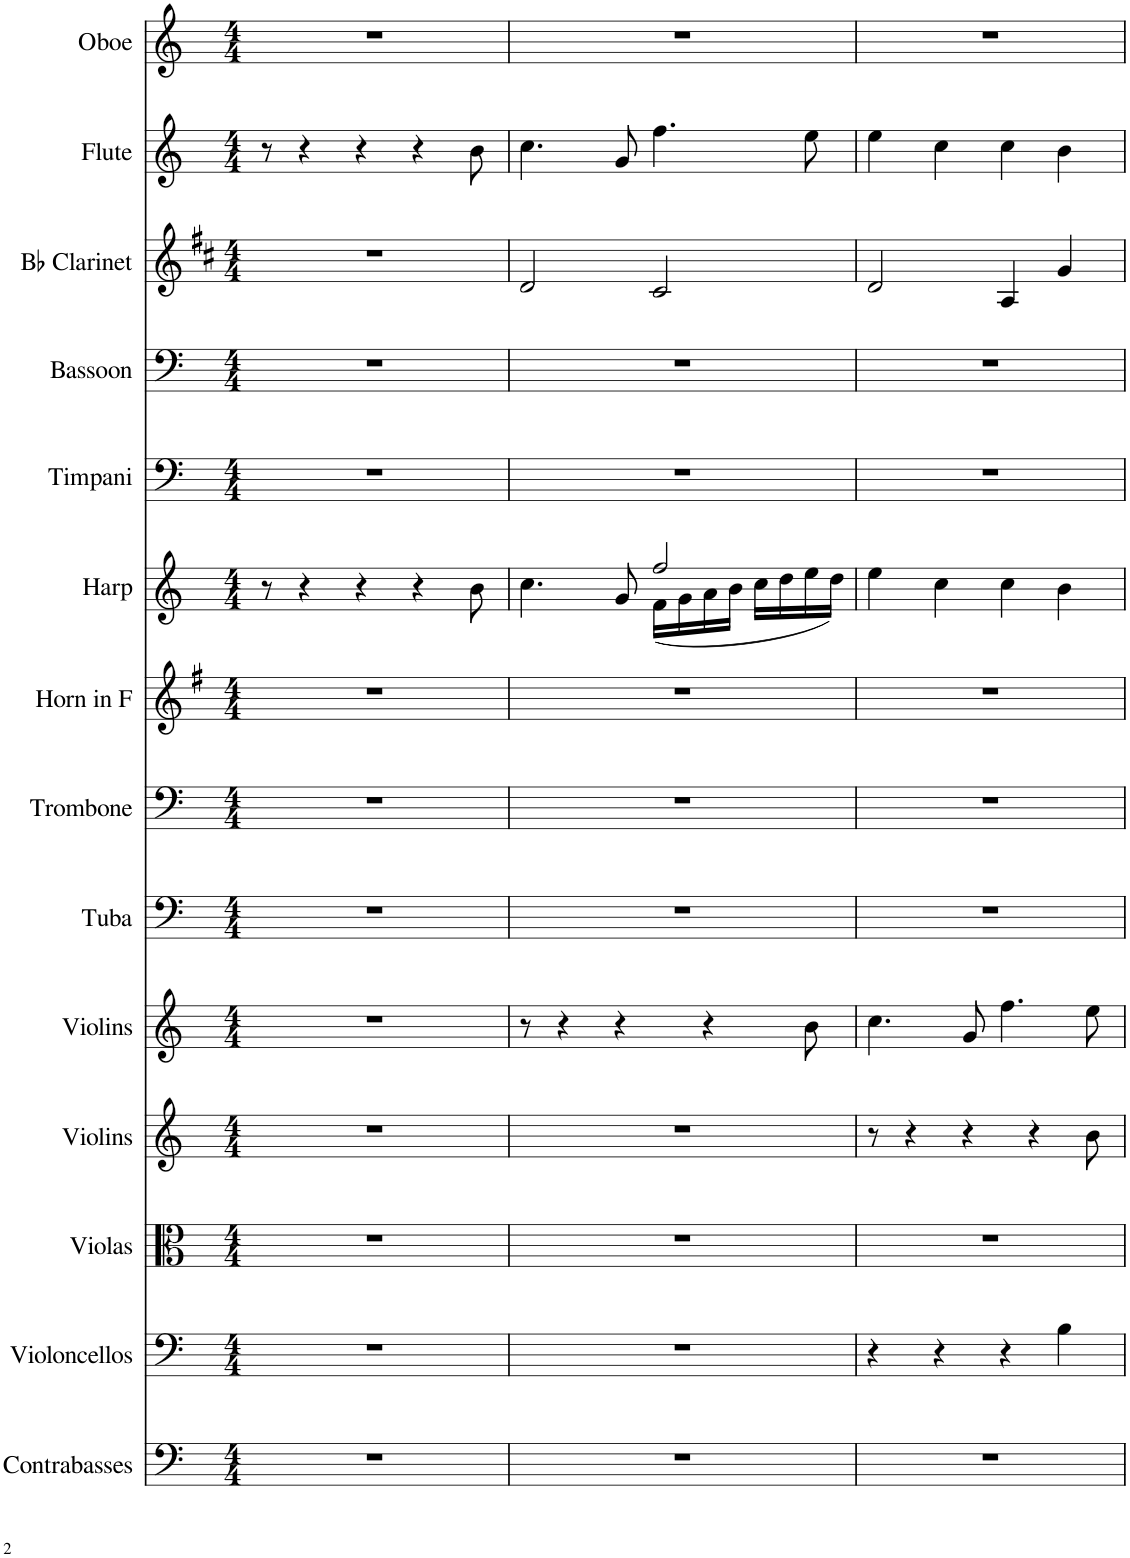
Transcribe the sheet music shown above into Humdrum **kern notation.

**kern	**kern	**kern	**kern	**kern	**kern	**kern	**kern	**kern	**kern	**kern	**kern	**kern	**kern
*part14	*part13	*part12	*part11	*part10	*part9	*part8	*part7	*part6	*part5	*part4	*part3	*part2	*part1
*staff14	*staff13	*staff12	*staff11	*staff10	*staff9	*staff8	*staff7	*staff6	*staff5	*staff4	*staff3	*staff2	*staff1
*I"Contrabasses	*I"Violoncellos	*I"Violas	*I"Violins	*I"Violins	*I"Tuba	*I"Trombone	*I"Horn in F	*I"Harp	*I"Timpani	*I"Bassoon	*I"Bb Clarinet	*I"Flute	*I"Oboe
*I'Cbs.	*I'Vcs.	*I'Vlas.	*I'Vlns.	*I'Vlns.	*I'Tba.	*I'Tbn.	*	*I'Hrp.	*I'Timp.	*I'Bsn.	*I'Bb Cl.	*I'Fl.	*I'Ob.
*clefF4	*clefF4	*clefC3	*clefG2	*clefG2	*clefF4	*clefF4	*clefG2	*clefG2	*clefF4	*clefF4	*clefG2	*clefG2	*clefG2
*Trd7c12	*	*	*	*	*	*	*Trd4c7	*	*	*	*Trd1c2	*	*
*k[]	*k[]	*k[]	*k[]	*k[]	*k[]	*k[]	*k[f#]	*k[]	*k[]	*k[]	*k[f#c#]	*k[]	*k[]
*M4/4	*M4/4	*M4/4	*M4/4	*M4/4	*M4/4	*M4/4	*M4/4	*M4/4	*M4/4	*M4/4	*M4/4	*M4/4	*M4/4
=1	=1	=1	=1	=1	=1	=1	=1	=1	=1	=1	=1	=1	=1
1r	1r	1r	1r	1r	1r	1r	1r	8r	1r	1r	1r	8r	1r
.	.	.	.	.	.	.	.	4r	.	.	.	4r	.
.	.	.	.	.	.	.	.	4r	.	.	.	4r	.
.	.	.	.	.	.	.	.	4r	.	.	.	4r	.
.	.	.	.	.	.	.	.	8b\	.	.	.	8b\	.
=2	=2	=2	=2	=2	=2	=2	=2	=2	=2	=2	=2	=2	=2
*	*	*	*	*	*	*	*	*^	*	*	*	*	*
1r	1r	1r	1r	8r	1r	1r	1r	4.cc\	2ryy	1r	1r	2d/	4.cc\	1r
.	.	.	.	4r	.	.	.	.	.	.	.	.	.	.
.	.	.	.	4r	.	.	.	8g/	.	.	.	.	8g/	.
.	.	.	.	.	.	.	.	2ff/	(16f\LL	.	.	2c#/	4.ff\	.
.	.	.	.	.	.	.	.	.	16g\	.	.	.	.	.
.	.	.	.	4r	.	.	.	.	16a\	.	.	.	.	.
.	.	.	.	.	.	.	.	.	16b\JJ	.	.	.	.	.
.	.	.	.	.	.	.	.	.	16cc\LL	.	.	.	.	.
.	.	.	.	.	.	.	.	.	16dd\	.	.	.	.	.
.	.	.	.	8b\	.	.	.	.	16ee\	.	.	.	8ee\	.
.	.	.	.	.	.	.	.	.	16dd\JJ)	.	.	.	.	.
*	*	*	*	*	*	*	*	*v	*v	*	*	*	*	*
=3	=3	=3	=3	=3	=3	=3	=3	=3	=3	=3	=3	=3	=3
1r	4r	1r	8r	4.cc\	1r	1r	1r	4ee\	1r	1r	2d/	4ee\	1r
.	.	.	4r	.	.	.	.	.	.	.	.	.	.
.	4r	.	.	.	.	.	.	4cc\	.	.	.	4cc\	.
.	.	.	4r	8g/	.	.	.	.	.	.	.	.	.
.	4r	.	.	4.ff\	.	.	.	4cc\	.	.	4A/	4cc\	.
.	.	.	4r	.	.	.	.	.	.	.	.	.	.
.	4B\	.	.	.	.	.	.	4b\	.	.	4g/	4b\	.
.	.	.	8b\	8ee\	.	.	.	.	.	.	.	.	.
=	=	=	=	=	=	=	=	=	=	=	=	=	=
*-	*-	*-	*-	*-	*-	*-	*-	*-	*-	*-	*-	*-	*-
